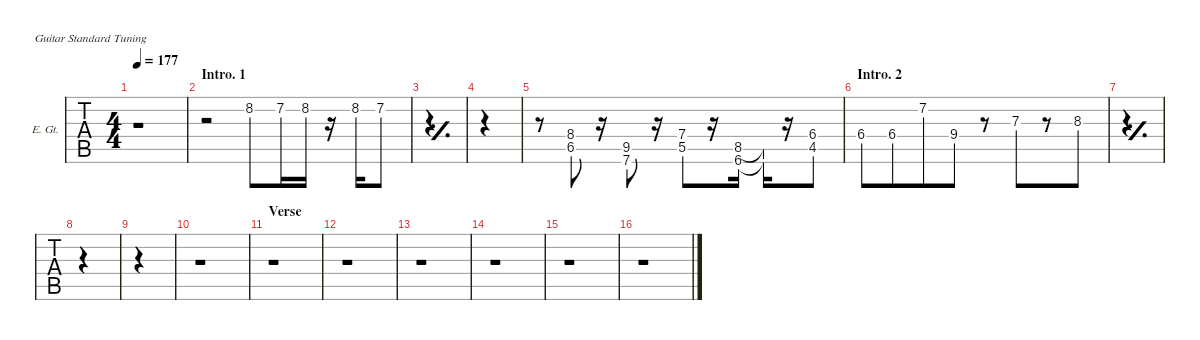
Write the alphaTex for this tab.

\defaultSystemsLayout 4
\hideDynamics
\bracketExtendMode nobrackets
\firstSystemTrackNameOrientation horizontal
\track ("Ele. Guitar" "E. Gt.") {defaultSystemsLayout 4 instrument overdrivenguitar}
\staff {tabs}
\tuning (E4 B3 G3 D3 A2 E2)
\ts (4 4)
\beaming (8 4 4)
\tempo 177
\clef g2
\ks g#minor
r.1{dy f instrument overdrivenguitar} |
\section ("" "Intro. 1")
\scale
0.308303 r.2 8.2{st acc forcenatural}.8 7.2{acc #}.16 8.2{acc forcenatural}.16{beam split} r.16{beam split} 8.2{acc forcenatural}.16 7.2{st acc #}.8 |
\simile simple
\scale
0.230566 |
\scale
0.230566 |
\simile none
\scale
0.230566 r.8 (6.5{acc #} 8.4{acc #}).8{beam split} r.16{beam split} (7.6{acc forcenatural} 9.5{acc #}).8 r.16 (5.5{acc forcenatural} 7.4{acc forcenatural}).8 r.16 (6.6{acc #} 8.5{acc forcenatural}).16{beam split} (8.5{t acc forcenatural} 6.6{t acc #}).16{beam merge} r.16{beam merge} (4.5{acc #} 6.4{acc #}).8 |
\section ("" "Intro. 2")
\scale
0.308303 6.4{acc #}.8 6.4{acc #}.8 7.2{acc #}.8 9.4{acc forcenatural}.8 r.8 7.3{acc forcenatural}.8 r.8 8.3{acc #}.8 |
\simile simple
\scale
0.230566 |
\scale
0.230566 |
\scale
0.230566 |
\simile none
r.1 |
\section ("" "Verse")
\scale
0.308303 r.1 |
\scale
0.230566 r.1 |
\scale
0.230566 r.1 |
\scale
0.230565 r.1 |
\scale
0.308303 r.1 |
\scale
0.230566 r.1
